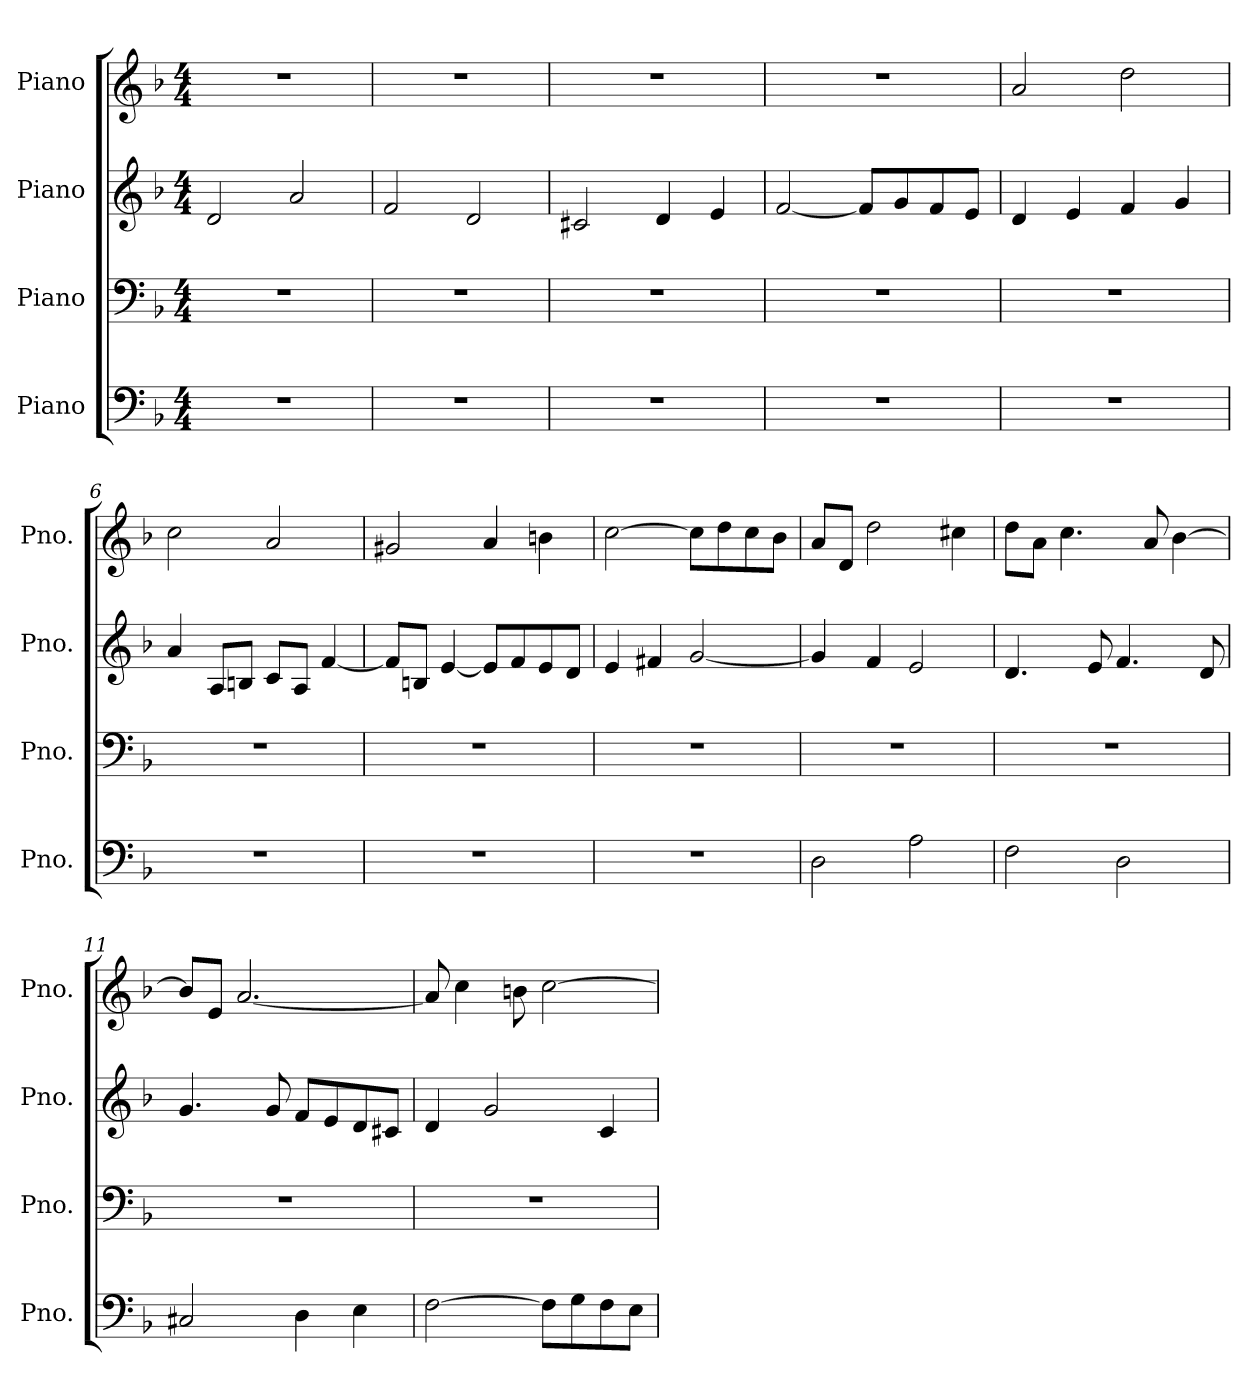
**kern	**kern	**kern	**kern
*part4	*part3	*part2	*part1
*staff4	*staff3	*staff2	*staff1
*I"Piano	*I"Piano	*I"Piano	*I"Piano
*I'Pno.	*I'Pno.	*I'Pno.	*I'Pno.
*clefF4	*clefF4	*clefG2	*clefG2
*k[b-]	*k[b-]	*k[b-]	*k[b-]
*M4/4	*M4/4	*M4/4	*M4/4
=1	=1	=1	=1
1r	1r	2d/	1r
.	.	2a/	.
=2	=2	=2	=2
1r	1r	2f/	1r
.	.	2d/	.
=3	=3	=3	=3
1r	1r	2c#X/	1r
.	.	4d/	.
.	.	4e/	.
=4	=4	=4	=4
1r	1r	[2f/	1r
.	.	8f/L]	.
.	.	8g/	.
.	.	8f/	.
.	.	8e/J	.
=5	=5	=5	=5
1r	1r	4d/	2a/
.	.	4e/	.
.	.	4f/	2dd\
.	.	4g/	.
=6	=6	=6	=6
1r	1r	4a/	2cc\
.	.	8A/L	.
.	.	8Bn/J	.
.	.	8c/L	2a/
.	.	8A/J	.
.	.	[4f/	.
=7	=7	=7	=7
1r	1r	8f/L]	2g#X/
.	.	8Bn/J	.
.	.	[4e/	.
.	.	8e/L]	4a/
.	.	8f/	.
.	.	8e/	4bn\
.	.	8d/J	.
!!LO:LB:g=z
=8	=8	=8	=8
1r	1r	4e/	[2cc\
.	.	4f#X/	.
.	.	[2g/	8cc\L]
.	.	.	8dd\
.	.	.	8cc\
.	.	.	8b-\J
=9	=9	=9	=9
2D\	1r	4g/]	8a/L
.	.	.	8d/J
.	.	4f/	2dd\
2A\	.	2e/	.
.	.	.	4cc#X\
=10	=10	=10	=10
2F\	1r	4.d/	8dd\L
.	.	.	8a\J
.	.	.	4.cc\
.	.	8e/	.
2D\	.	4.f/	.
.	.	.	8a/
.	.	.	[4b-\
.	.	8d/	.
=11	=11	=11	=11
2C#X/	1r	4.g/	8b-/L]
.	.	.	8e/J
.	.	.	[2.a/
.	.	8g/	.
4D\	.	8f/L	.
.	.	8e/	.
4E\	.	8d/	.
.	.	8c#X/J	.
=12	=12	=12	=12
[2F\	1r	4d/	8a/]
.	.	.	4cc\
.	.	2g/	.
.	.	.	8bn\
8F\L]	.	.	[2cc\
8G\	.	.	.
8F\	.	4c/	.
8E\J	.	.	.
=	=	=	=
*-	*-	*-	*-
